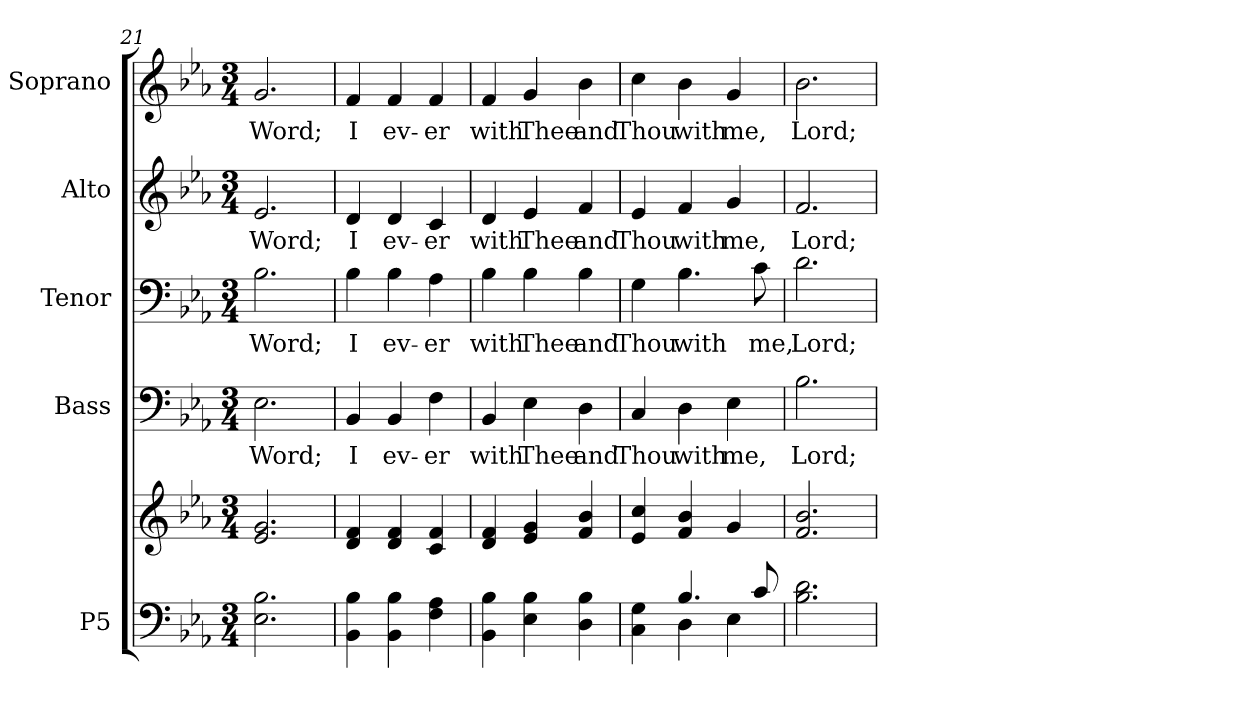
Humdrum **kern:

**kern	**kern	**kern	**text	**kern	**text	**kern	**text	**kern	**text
*part5	*part5	*part4	*part4	*part3	*part3	*part2	*part2	*part1	*part1
*staff6	*staff5	*staff4	*staff4	*staff3	*staff3	*staff2	*staff2	*staff1	*staff1
*I"P5	*	*I"Bass	*	*I"Tenor	*	*I"Alto	*	*I"Soprano	*
*	*	*I'B.	*	*I'T.	*	*I'A.	*	*I'S.	*
*clefF4	*clefG2	*clefF4	*	*clefF4	*	*clefG2	*	*clefG2	*
*k[b-e-a-]	*k[b-e-a-]	*k[b-e-a-]	*	*k[b-e-a-]	*	*k[b-e-a-]	*	*k[b-e-a-]	*
*c:	*c:	*c:	*	*c:	*	*c:	*	*c:	*
*M3/4	*M3/4	*M3/4	*	*M3/4	*	*M3/4	*	*M3/4	*
=21	=21	=21	=21	=21	=21	=21	=21	=21	=21
!	!	!	!LO:LY:b:color=#000000	!	!	!	!	!	!
!	!	!	!	!	!LO:LY:b:color=#000000	!	!	!	!
!	!	!	!	!	!	!	!LO:LY:b:color=#000000	!	!
!	!	!	!	!	!	!	!	!	!LO:LY:b:color=#000000
2.E-i\ 2.B-i	2.e-i/ 2.gi	2.E-i\	Word;	2.B-i\	Word;	2.e-i/	Word;	2.gi/	Word;
=22	=22	=22	=22	=22	=22	=22	=22	=22	=22
!	!	!	!LO:LY:b:color=#000000	!	!	!	!	!	!
!	!	!	!	!	!LO:LY:b:color=#000000	!	!	!	!
!	!	!	!	!	!	!	!LO:LY:b:color=#000000	!	!
!	!	!	!	!	!	!	!	!	!LO:LY:b:color=#000000
4BB-i\ 4B-i	4di/ 4fi	4BB-i/	I	4B-i\	I	4di/	I	4fi/	I
!	!	!	!LO:LY:b:color=#000000	!	!	!	!	!	!
!	!	!	!	!	!LO:LY:b:color=#000000	!	!	!	!
!	!	!	!	!	!	!	!LO:LY:b:color=#000000	!	!
!	!	!	!	!	!	!	!	!	!LO:LY:b:color=#000000
4BB-i\ 4B-i	4di/ 4fi	4BB-i/	ev-	4B-i\	ev-	4di/	ev-	4fi/	ev-
!	!	!	!LO:LY:b:color=#000000	!	!	!	!	!	!
!	!	!	!	!	!LO:LY:b:color=#000000	!	!	!	!
!	!	!	!	!	!	!	!LO:LY:b:color=#000000	!	!
!	!	!	!	!	!	!	!	!	!LO:LY:b:color=#000000
4Fi\ 4A-i	4ci/ 4fi	4Fi\	-er	4A-i\	-er	4ci/	-er	4fi/	-er
!!LO:PB:g=z
=23	=23	=23	=23	=23	=23	=23	=23	=23	=23
!	!	!	!LO:LY:b:color=#000000	!	!	!	!	!	!
!	!	!	!	!	!LO:LY:b:color=#000000	!	!	!	!
!	!	!	!	!	!	!	!LO:LY:b:color=#000000	!	!
!	!	!	!	!	!	!	!	!	!LO:LY:b:color=#000000
4BB-i\ 4B-i	4di/ 4fi	4BB-i/	with	4B-i\	with	4di/	with	4fi/	with
!	!	!	!LO:LY:b:color=#000000	!	!	!	!	!	!
!	!	!	!	!	!LO:LY:b:color=#000000	!	!	!	!
!	!	!	!	!	!	!	!LO:LY:b:color=#000000	!	!
!	!	!	!	!	!	!	!	!	!LO:LY:b:color=#000000
4E-i\ 4B-i	4e-i/ 4gi	4E-i\	Thee	4B-i\	Thee	4e-i/	Thee	4gi/	Thee
!	!	!	!LO:LY:b:color=#000000	!	!	!	!	!	!
!	!	!	!	!	!LO:LY:b:color=#000000	!	!	!	!
!	!	!	!	!	!	!	!LO:LY:b:color=#000000	!	!
!	!	!	!	!	!	!	!	!	!LO:LY:b:color=#000000
4Di\ 4B-i	4fi/ 4b-i	4Di\	and	4B-i\	and	4fi/	and	4b-i\	and
=24	=24	=24	=24	=24	=24	=24	=24	=24	=24
*^	*	*	*	*	*	*	*	*	*
!	!	!	!	!LO:LY:b:color=#000000	!	!	!	!	!	!
!	!	!	!	!	!	!LO:LY:b:color=#000000	!	!	!	!
!	!	!	!	!	!	!	!	!LO:LY:b:color=#000000	!	!
!	!	!	!	!	!	!	!	!	!	!LO:LY:b:color=#000000
4Ci\ 4Gi	4ryy	4e-i/ 4cci	4Ci/	Thou	4Gi\	Thou	4e-i/	Thou	4cci\	Thou
!	!	!	!	!LO:LY:b:color=#000000	!	!	!	!	!	!
!	!	!	!	!	!	!LO:LY:b:color=#000000	!	!	!	!
!	!	!	!	!	!	!	!	!LO:LY:b:color=#000000	!	!
!	!	!	!	!	!	!	!	!	!	!LO:LY:b:color=#000000
4.B-i/	4Di\	4fi/ 4b-i	4Di\	with	4.B-i\	with	4fi/	with	4b-i\	with
!	!	!	!	!LO:LY:b:color=#000000	!	!	!	!	!	!
!	!	!	!	!	!	!	!	!LO:LY:b:color=#000000	!	!
!	!	!	!	!	!	!	!	!	!	!LO:LY:b:color=#000000
.	4E-i\	4gi/	4E-i\	me,	.	.	4gi/	me,	4gi/	me,
!	!	!	!	!	!	!LO:LY:b:color=#000000	!	!	!	!
8ci/	.	.	.	.	8ci\	me,	.	.	.	.
*v	*v	*	*	*	*	*	*	*	*	*
=25	=25	=25	=25	=25	=25	=25	=25	=25	=25
!	!	!	!LO:LY:b:color=#000000	!	!	!	!	!	!
!	!	!	!	!	!LO:LY:b:color=#000000	!	!	!	!
!	!	!	!	!	!	!	!LO:LY:b:color=#000000	!	!
!	!	!	!	!	!	!	!	!	!LO:LY:b:color=#000000
2.B-i\ 2.di	2.fi/ 2.b-i	2.B-i\	Lord;	2.di\	Lord;	2.fi/	Lord;	2.b-i\	Lord;
=	=	=	=	=	=	=	=	=	=
*-	*-	*-	*-	*-	*-	*-	*-	*-	*-
